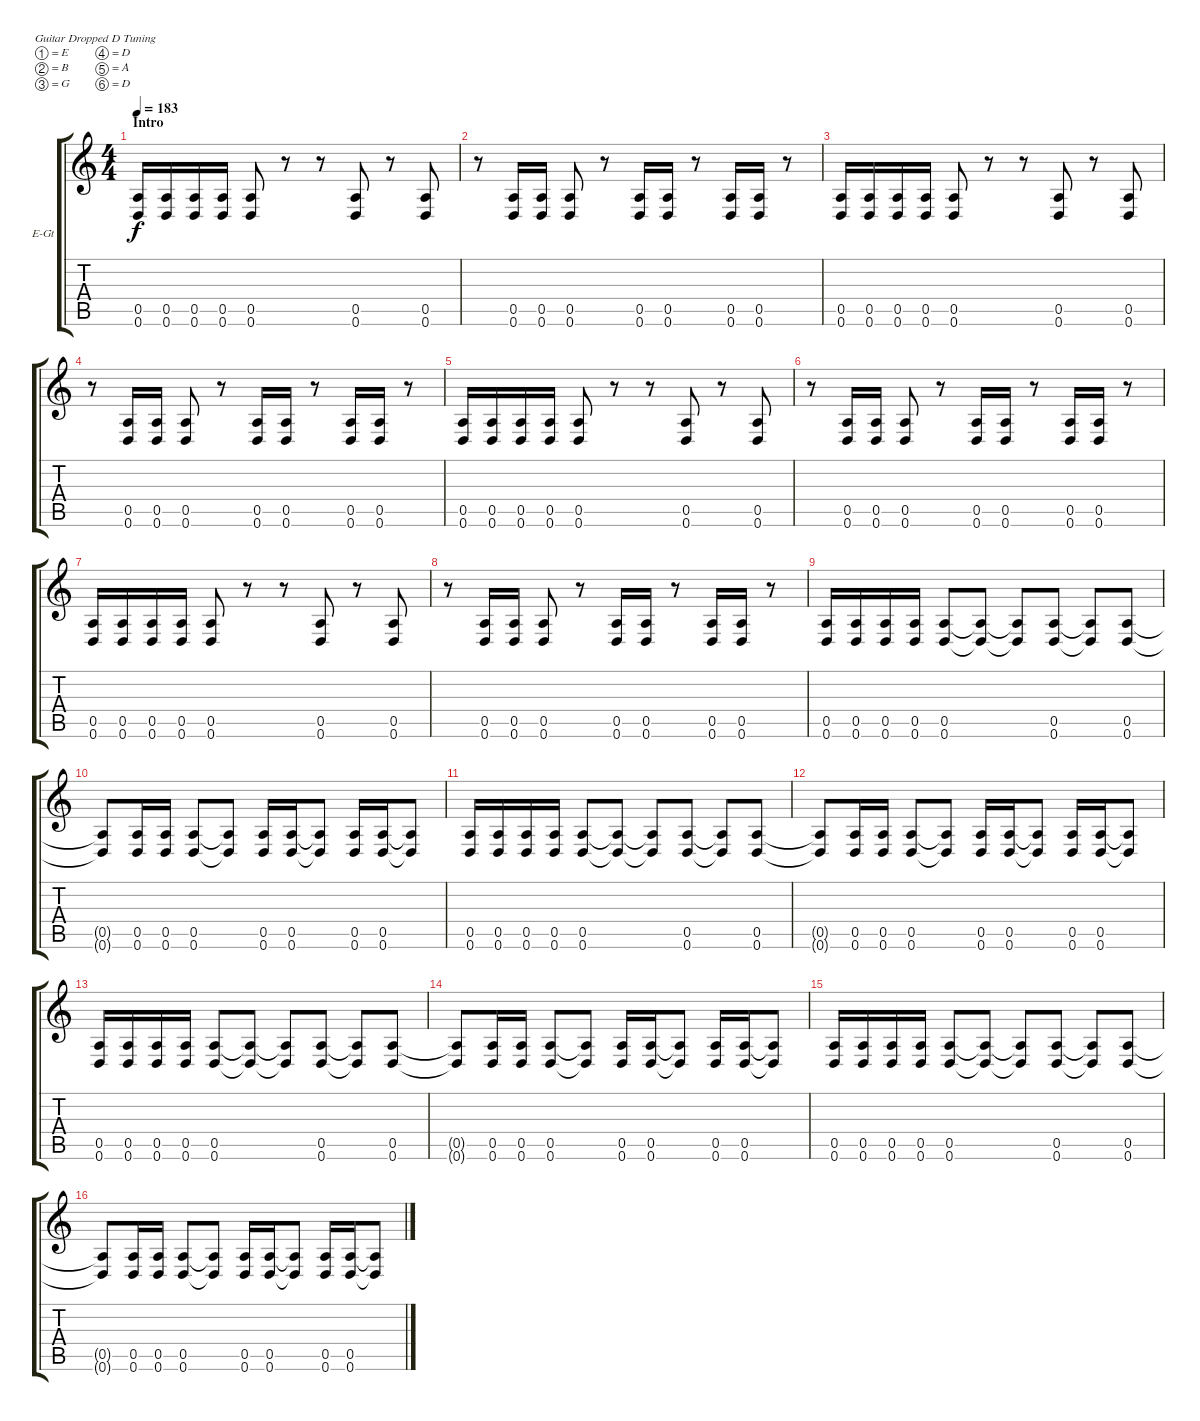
\bracketExtendMode groupsimilarinstruments
\firstSystemTrackNameOrientation horizontal
\otherSystemsTrackNameOrientation horizontal
\track ("Guitar 2" "E-Gt") {instrument overdrivenguitar}
\staff {score tabs}
\tuning (E4 B3 G3 D3 A2 D2)
\ts (4 4)
\section ("" "Intro")
\tempo 183
\clef g2
\ks c
(0.5 0.6).16{dy f} (0.5 0.6).16 (0.5 0.6).16 (0.5 0.6).16 (0.5 0.6).8 r.8 r.8 (0.5 0.6).8 r.8 (0.5 0.6).8 |
r.8 (0.5 0.6).16 (0.5 0.6).16 (0.5 0.6).8 r.8 (0.5 0.6).16 (0.5 0.6).16 r.8 (0.5 0.6).16 (0.5 0.6).16 r.8 |
(0.5 0.6).16 (0.5 0.6).16 (0.5 0.6).16 (0.5 0.6).16 (0.5 0.6).8 r.8 r.8 (0.5 0.6).8 r.8 (0.5 0.6).8 |
r.8 (0.5 0.6).16 (0.5 0.6).16 (0.5 0.6).8 r.8 (0.5 0.6).16 (0.5 0.6).16 r.8 (0.5 0.6).16 (0.5 0.6).16 r.8 |
(0.5 0.6).16 (0.5 0.6).16 (0.5 0.6).16 (0.5 0.6).16 (0.5 0.6).8 r.8 r.8 (0.5 0.6).8 r.8 (0.5 0.6).8 |
r.8 (0.5 0.6).16 (0.5 0.6).16 (0.5 0.6).8 r.8 (0.5 0.6).16 (0.5 0.6).16 r.8 (0.5 0.6).16 (0.5 0.6).16 r.8 |
(0.5 0.6).16 (0.5 0.6).16 (0.5 0.6).16 (0.5 0.6).16 (0.5 0.6).8 r.8 r.8 (0.5 0.6).8 r.8 (0.5 0.6).8 |
r.8 (0.5 0.6).16 (0.5 0.6).16 (0.5 0.6).8 r.8 (0.5 0.6).16 (0.5 0.6).16 r.8 (0.5 0.6).16 (0.5 0.6).16 r.8 |
(0.5 0.6).16 (0.5 0.6).16 (0.5 0.6).16 (0.5 0.6).16 (0.5 0.6).8 (0.5{t} 0.6{t}).8 (0.5{t} 0.6{t}).8 (0.5 0.6).8 (0.5{t} 0.6{t}).8 (0.5 0.6).8 |
(0.5{t} 0.6{t}).8 (0.5 0.6).16 (0.5 0.6).16 (0.5 0.6).8 (0.5{t} 0.6{t}).8 (0.5 0.6).16 (0.5 0.6).16 (0.5{t} 0.6{t}).8 (0.5 0.6).16 (0.5 0.6).16 (0.5{t} 0.6{t}).8 |
(0.5 0.6).16 (0.5 0.6).16 (0.5 0.6).16 (0.5 0.6).16 (0.5 0.6).8 (0.5{t} 0.6{t}).8 (0.5{t} 0.6{t}).8 (0.5 0.6).8 (0.5{t} 0.6{t}).8 (0.5 0.6).8 |
(0.5{t} 0.6{t}).8 (0.5 0.6).16 (0.5 0.6).16 (0.5 0.6).8 (0.5{t} 0.6{t}).8 (0.5 0.6).16 (0.5 0.6).16 (0.5{t} 0.6{t}).8 (0.5 0.6).16 (0.5 0.6).16 (0.5{t} 0.6{t}).8 |
(0.5 0.6).16 (0.5 0.6).16 (0.5 0.6).16 (0.5 0.6).16 (0.5 0.6).8 (0.5{t} 0.6{t}).8 (0.5{t} 0.6{t}).8 (0.5 0.6).8 (0.5{t} 0.6{t}).8 (0.5 0.6).8 |
(0.5{t} 0.6{t}).8 (0.5 0.6).16 (0.5 0.6).16 (0.5 0.6).8 (0.5{t} 0.6{t}).8 (0.5 0.6).16 (0.5 0.6).16 (0.5{t} 0.6{t}).8 (0.5 0.6).16 (0.5 0.6).16 (0.5{t} 0.6{t}).8 |
(0.5 0.6).16 (0.5 0.6).16 (0.5 0.6).16 (0.5 0.6).16 (0.5 0.6).8 (0.5{t} 0.6{t}).8 (0.5{t} 0.6{t}).8 (0.5 0.6).8 (0.5{t} 0.6{t}).8 (0.5 0.6).8 |
(0.5{t} 0.6{t}).8 (0.5 0.6).16 (0.5 0.6).16 (0.5 0.6).8 (0.5{t} 0.6{t}).8 (0.5 0.6).16 (0.5 0.6).16 (0.5{t} 0.6{t}).8 (0.5 0.6).16 (0.5 0.6).16 (0.5{t} 0.6{t}).8
